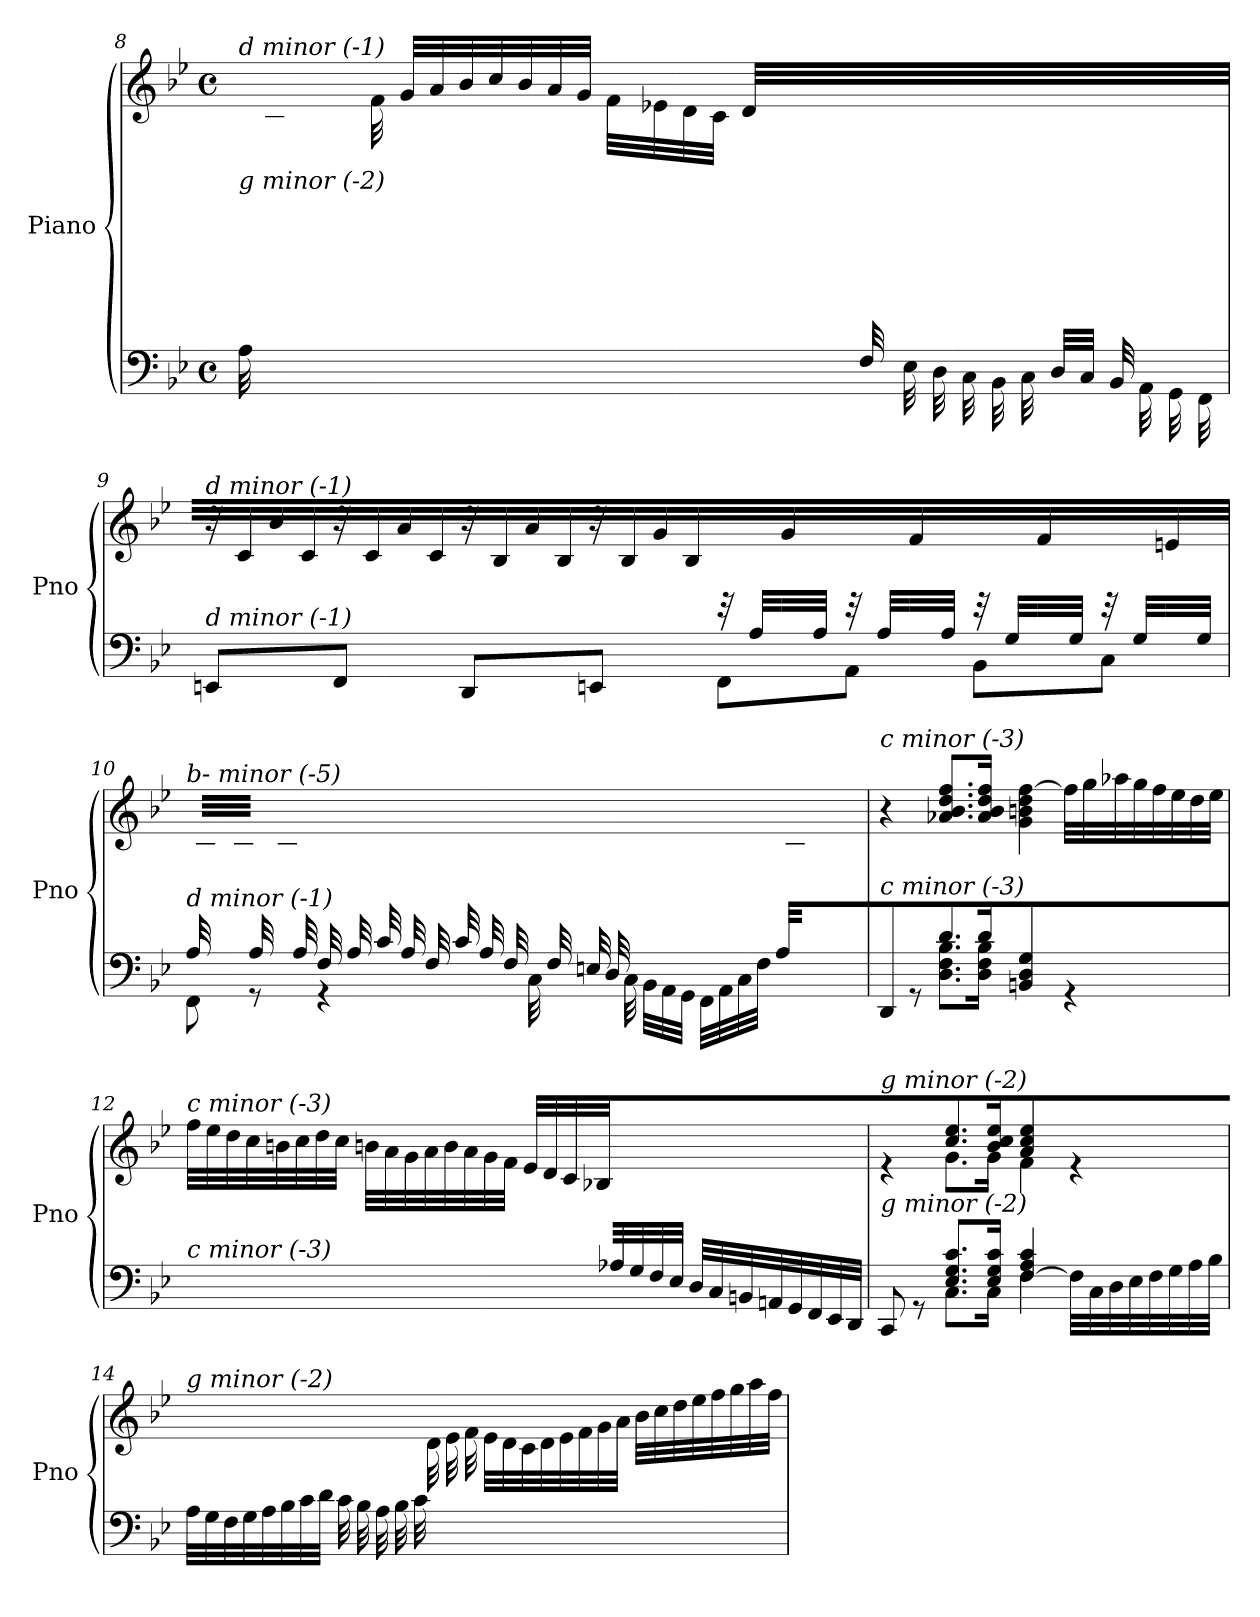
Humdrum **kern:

**kern	**kern
*part1	*part1
*staff2	*staff1
*I"Piano	*
*I'Pno	*
!!LO:LB:g=z
*clefF4	*clefG2
*k[b-e-]	*k[b-e-]
*M4/4	*M4/4
*met(c)	*met(c)
=8	=8
*^	*^
!	!	!LO:TX:i:t=d minor (-1)	!
!LO:TX:i:t=g minor (-2)	!	!	!
2ryy	32A\LLL	8ryy	32ryy
.	8ryy	.	32c\
.	.	.	32d\
.	.	.	32en\JJJ
.	.	32ryy	32f\
.	32ryy	32g/LLL	8..ryy
.	32ryy	32a/	.
.	32ryy	32b-/	.
.	32ryy	32cc/	.
.	32ryy	32b-/	.
.	32ryy	32a/	.
.	32ryy	32g/JJJ	.
.	8ryy	8ryy	32f\LLL
.	.	.	32e-X\
.	.	.	32d\
.	.	.	32c\JJJ
32ryy	8ryy	32d/LLL	2ryy
32B-/	.	8ryy	.
32A/	.	.	.
32G/JJJ	.	.	.
32F/	32ryy	.	.
8ryy	32E-\LLL	32ryy	.
.	32D\	16ryy	.
.	32C\JJJ	.	.
.	32BB-\LLL	16ryy	.
32ryy	32C\JJJ	.	.
32D/LLL	16ryy	16.ryy	.
32C/JJJ	.	.	.
32BB-/	32ryy	.	.
16.ryy	32AA\LLL	32ryy	.
.	32GG\	16ryy	.
.	32FF\JJJ	.	.
*	*	*v	*v
!!LO:PB:g=z
=9	=9	=9
!	!	!LO:TX:i:t=d minor (-1)
!LO:TX:i:t=d minor (-1)	!	!
2ryy	8EEn/L	32r
.	.	32c/LLL
.	.	32b-/
.	.	32c/JJJ
.	8FF/J	32r
.	.	32c/LLL
.	.	32a/
.	.	32c/JJJ
.	8DD/L	32r
.	.	32B-/LLL
.	.	32a/
.	.	32B-/JJJ
.	8EEn/J	32r
.	.	32B-/LLL
.	.	32g/
.	.	32B-/JJJ
32ryy	8FF\L	32rGG
32A/LLL	.	32ryy
32ryy	.	32g\
32A/JJJ	.	32ryy
32ryy	8AA\J	32rGG
32A/LLL	.	32ryy
32ryy	.	32f\
32A/JJJ	.	32ryy
32ryy	8BB-\L	32rGG
32G/LLL	.	32ryy
32ryy	.	32f\
32G/JJJ	.	32ryy
32ryy	8C\J	32rGG
32G/LLL	.	32ryy
32ryy	.	32en\
32G/JJJ	.	32ryy
!!LO:LB:g=z
=10	=10	=10
!	!	!LO:TX:i:t=b- minor (-5)
!LO:TX:i:t=d minor (-1)	!	!
32A/LLL	8FF\	32ryy
16.ryy	.	32c\
.	.	32f\
.	.	32c\JJJ
32A/LLL	8rGG	32ryy
16ryy	.	32f\
.	.	32c\
32A/JJJ	.	4ryy
32F/LLL	4rGG	.
32A/	.	.
32c/	.	.
32A/JJJ	.	.
32F/LLL	.	.
32c/	.	.
32A/	.	.
32F/JJJ	.	32ryy
32ryy	32C\	32ryy
32F/LLL	32ryy	8ryy
32En/	32ryy	.
32D/JJJ	32ryy	.
32C\	32ryy	.
8..ryy	32BB-\LLL	32ryy
.	32AA\	16ryy
.	32GG\JJJ	.
.	32FF\LLL	8ryy
.	32AA\	.
.	32C\	.
.	32F\JJJ	.
32A/LLL	8ryy	32ryy
16.ryy	.	32c/
.	.	32e-X/
.	.	32g-X/JJJ
=11	=11	=11
*	*	*^
!	!	!LO:TX:i:t=c minor (-3)	!
!LO:TX:i:t=c minor (-3)	!	!	!
8DD/	4ryy	4r	4ryy
8rGG	.	.	.
8.d/L	8.D\ 8.F\ 8.B-\L	8.a-X/ 8.b-/ 8.dd/ 8.ff/L	4ryy
16d/Jk	16D\ 16F\ 16B-\Jk	16a-/ 16b-/ 16dd/ 16ff/Jk	.
4BBn\ 4D\ 4G\	2ryy	4g\ 4bn\ 4dd\ [4ff\	2ryy
4rGG	.	32ff\LLL]	.
.	.	32gg\	.
.	.	32aa-X\	.
.	.	32gg\	.
.	.	32ff\	.
.	.	32ee-\	.
.	.	32dd\	.
.	.	32ee-\JJJ	.
*	*	*v	*v
!!LO:LB:g=z
=12	=12	=12
!	!	!LO:TX:i:t=c minor (-3)
!LO:TX:i:t=c minor (-3)	!	!
2ryy	2.ryy	32ff\LLL
.	.	32ee-\
.	.	32dd\
.	.	32cc\
.	.	32bn\
.	.	32cc\
.	.	32dd\
.	.	32cc\JJJ
.	.	32bn\LLL
.	.	32a\
.	.	32g\
.	.	32a\
.	.	32b\
.	.	32a\
.	.	32g\
.	.	32f\JJJ
8ryy	.	32e-/LLL
.	.	32d/
.	.	32c/
.	.	32B-X/
32A-X/	.	8ryy
32G/	.	.
32F/	.	.
32E-/JJJ	.	.
4ryy	32D/LLL	4ryy
.	32C/	.
.	32BBn/	.
.	32AAn/	.
.	32GG/	.
.	32FF/	.
.	32EE-/	.
.	32DD/JJJ	.
=13	=13	=13
*	*^	*^
*	*	*	*	*^
!	!	!	!LO:TX:i:t=g minor (-2)	!	!
!LO:TX:i:t=g minor (-2)	!	!	!	!	!
4ryy	8CC/	4ryy	4re	4ryy	4ryy
.	8rGG	.	.	.	.
2ryy	8.E-/ 8.G/ 8.c/L	8.C\L	8.cc/ 8.ee-/L	8.g\L	2.ryy
.	16E-/ 16G/ 16c/Jk	16C\Jk	16b-/ 16cc/ 16ee-/Jk	16g\Jk	.
.	4F/ 4A/ 4c/	[4F\	4a/ 4cc/ 4ee-/	4f\	.
4ryy	4ryy	32F\LLL]	4re	4ryy	.
.	.	32C\	.	.	.
.	.	32D\	.	.	.
.	.	32E-\	.	.	.
.	.	32F\	.	.	.
.	.	32G\	.	.	.
.	.	32A\	.	.	.
.	.	32B-\JJJ	.	.	.
*	*	*	*	*v	*v
!!LO:LB:g=z
=14	=14	=14	=14	=14
!	!	!	!LO:TX:i:t=g minor (-2)	!
!LO:TX:i:t=g minor (-2)	!	!	!	!
*v	*v	*v	*	*
32A\LLL	2ryy	4ryy
32G\	.	.
32F\	.	.
32G\	.	.
32A\	.	.
32B-\	.	.
32c\	.	.
32d\JJJ	.	.
32c\LLL	.	8ryy
32B-\	.	.
32A\	.	.
32B-\	.	.
32c\	.	32ryy
16.ryy	.	32d\
.	.	32e-\
.	.	32f\JJJ
2ryy	32e-\LLL	2ryy
.	32d\	.
.	32c\	.
.	32d\	.
.	32e-\	.
.	32f\	.
.	32g\	.
.	32a\JJJ	.
.	32b-\LLL	.
.	32cc\	.
.	32dd\	.
.	32ee-\	.
.	32ff\	.
.	32gg\	.
.	32aa\	.
.	32ff\JJJ	.
*	*v	*v
=	=
*-	*-
